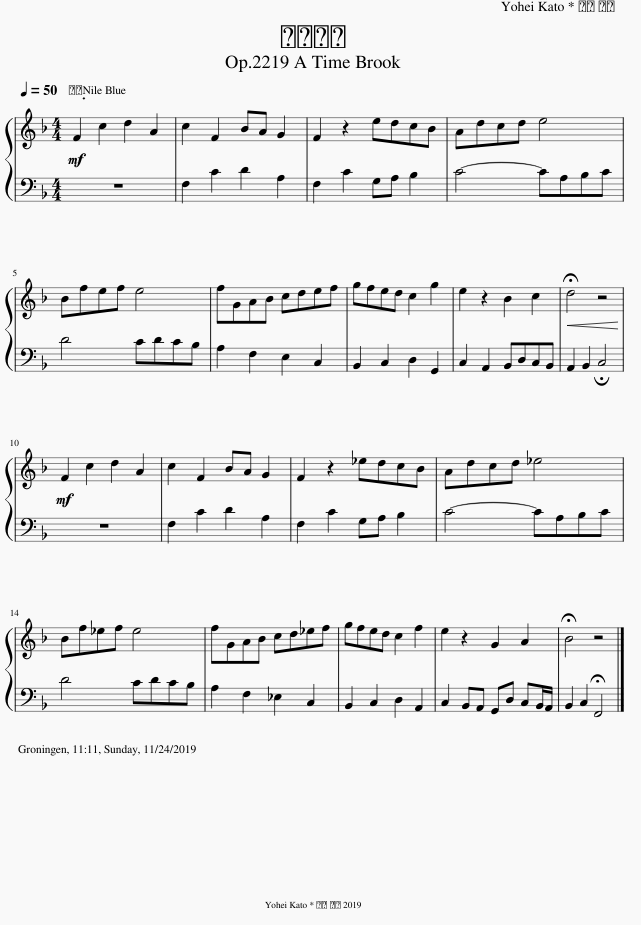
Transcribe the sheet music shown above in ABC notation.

X:1
%%score { 1 | 2 }
L:1/8
Q:1/4=50
M:4/4
I:linebreak $
K:F
V:1 treble
V:2 bass
V:1
!mf! F2 c2 d2 A2 | c2 F2 BA G2 | F2 z2 edcB | Adcd e4 |$ Bfef e4 | %5
 fGAB cdef | gfed c2 g2 | e2 z2 B2 c2 | !fermata!d4 z4 |$!mf! F2 c2 d2 A2 | %10
 c2 F2 BA G2 | F2 z2 _edcB | Adcd _e4 |$ Bf_ef e4 | fGAB cd_ef | %15
 gfed c2 f2 | e2 z2 G2 A2 | !fermata!B4 z4 |] %18
V:2
 z8 | F,2 C2 D2 A,2 | F,2 C2 G,A, B,2 | C4- CA,B,C |$ D4 CDCB, | %5
 A,2 F,2 E,2 C,2 | B,,2 C,2 D,2 G,,2 | C,2 A,,2 B,,D,C,B,, |!<(! A,,2 B,,2 !fermata!C,4!<)! |$ z8 | %10
 F,2 C2 D2 A,2 | F,2 C2 G,A, B,2 | C4- CA,B,C |$ D4 CDCB, | A,2 F,2 _E,2 C,2 | %15
 B,,2 C,2 D,2 A,,2 | C,2 B,,A,, G,,D, C,B,,/A,,/ | B,,2 C,2 !fermata!F,,4 |] %18
